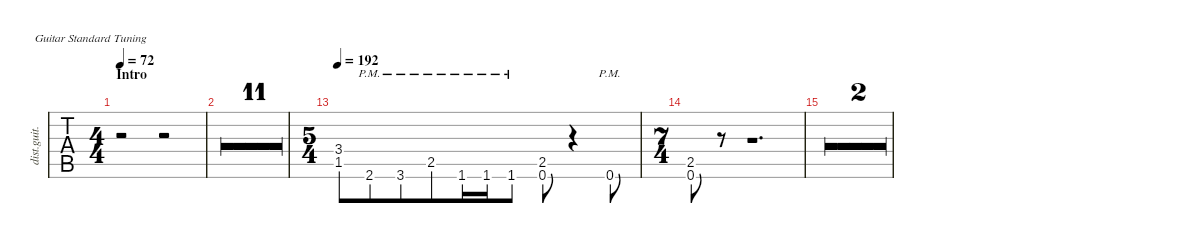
\defaultSystemsLayout 4
\hideDynamics
\bracketExtendMode nobrackets
\otherSystemsTrackNameOrientation horizontal
\track ("Rhythm Guitar (Kirk)" "dist.guit.") {defaultSystemsLayout 4 multiBarRest instrument distortionguitar}
\staff {tabs}
\tuning (E4 B3 G3 D3 A2 E2)
\ts (4 4)
\beaming (8 2 2 2 2)
\section ("" "Intro")
\tempo 72
\clef g2
\ks c
r.2{dy mf instrument distortionguitar} r.2 |
r.1 |
r.1 |
r.1 |
r.1 |
r.1 |
r.1 |
r.1 |
r.1 |
r.1 |
r.1 |
r.1 |
\ts (5 4)
\beaming (8 6 4)
\tempo 192
(1.5{acc #} 3.4).8 2.6{pm acc #}.8 3.6{pm}.8 2.5{pm}.8 1.6{pm}.16 1.6{pm}.16 1.6{pm}.8 (0.6 2.5).8 r.4 0.6{pm}.8 |
\ts (7 4)
\beaming (8 6 4 4)
(0.6 2.5).8 r.8 r.1{d} |
r.1 r.2{d} |
r.1 r.2{d}
